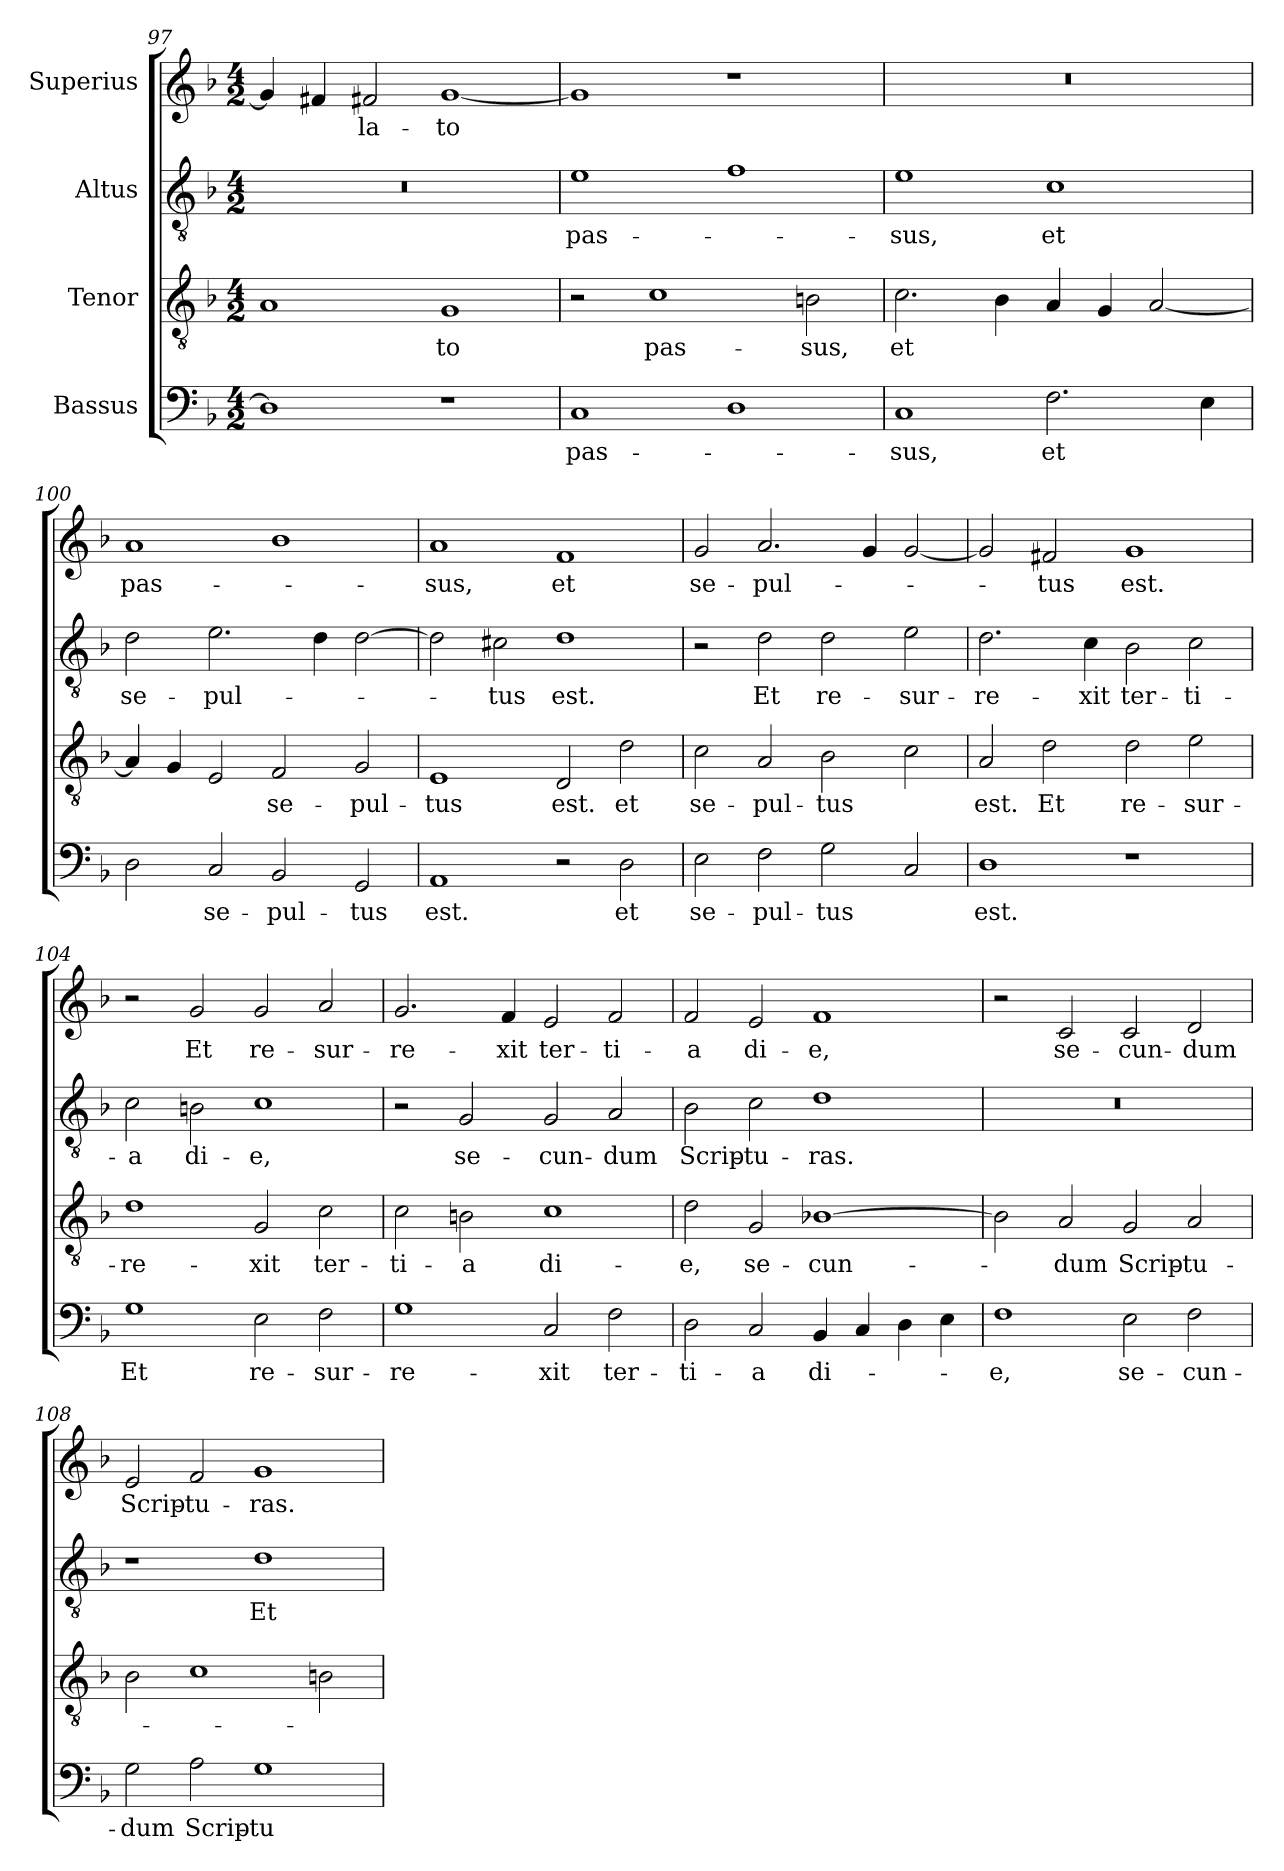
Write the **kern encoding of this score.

**kern	**text	**kern	**text	**kern	**text	**kern	**text
*part4	*part4	*part3	*part3	*part2	*part2	*part1	*part1
*staff4	*staff4	*staff3	*staff3	*staff2	*staff2	*staff1	*staff1
*I"Bassus	*	*I"Tenor	*	*I"Altus	*	*I"Superius	*
*clefF4	*	*clefGv2	*	*clefGv2	*	*clefG2	*
*k[b-]	*	*k[b-]	*	*k[b-]	*	*k[b-]	*
*M4/2	*	*M4/2	*	*M4/2	*	*M4/2	*
=97	=97	=97	=97	=97	=97	=97	=97
1D\]	.	1A/	.	0r	.	4g/]	.
.	.	.	.	.	.	4f#X/	.
.	.	.	.	.	.	2f#X/	-la-
1r	.	1G/	-to	.	.	[1g/	-to
=98	=98	=98	=98	=98	=98	=98	=98
1C/	pas-	2r	.	1e\	pas-	1g/]	.
.	.	1c\	pas-	.	.	.	.
1D\	.	.	.	1f\	.	1r	.
.	.	2B\	-sus,	.	.	.	.
=99	=99	=99	=99	=99	=99	=99	=99
1C/	-sus,	2.c\	et	1e\	-sus,	0r	.
.	.	4B-\	.	.	.	.	.
2.F\	et	4A/	.	1c\	et	.	.
.	.	4G/	.	.	.	.	.
.	.	[2A/	.	.	.	.	.
4E\	.	.	.	.	.	.	.
=100	=100	=100	=100	=100	=100	=100	=100
2D\	.	4A/]	.	2d\	se-	1a/	pas-
.	.	4G/	.	.	.	.	.
2C/	se-	2E/	.	2.e\	-pul-	.	.
2BB-/	-pul-	2F/	se-	.	.	1b-\	.
.	.	.	.	4d\	.	.	.
2GG/	-tus	2G/	-pul-	[2d\	.	.	.
=101	=101	=101	=101	=101	=101	=101	=101
1AA/	est.	1E/	-tus	2d\]	.	1a/	-sus,
.	.	.	.	2c#X\	-tus	.	.
2r	.	2D/	est.	1d\	est.	1f/	et
2D\	et	2d\	et	.	.	.	.
=102	=102	=102	=102	=102	=102	=102	=102
2E\	se-	2c\	se-	2r	.	2g/	se-
2F\	-pul-	2A/	-pul-	2d\	Et	2.a/	-pul-
2G\	-tus	2B-\	-tus	2d\	re-	.	.
.	.	.	.	.	.	4g/	.
2C/	.	2c\	.	2e\	-sur-	[2g/	.
=103	=103	=103	=103	=103	=103	=103	=103
1D\	est.	2A/	est.	2.d\	-re-	2g/]	.
.	.	2d\	Et	.	.	2f#X/	-tus
.	.	.	.	4c\	-xit	.	.
1r	.	2d\	re-	2B-\	ter-	1g/	est.
.	.	2e\	-sur-	2c\	-ti-	.	.
=104	=104	=104	=104	=104	=104	=104	=104
1G\	Et	1d\	-re-	2c\	-a	2r	.
.	.	.	.	2B\	di-	2g/	Et
2E\	re-	2G/	-xit	1c\	-e,	2g/	re-
2F\	-sur-	2c\	ter-	.	.	2a/	-sur-
=105	=105	=105	=105	=105	=105	=105	=105
1G\	-re-	2c\	-ti-	2r	.	2.g/	-re-
.	.	2B\	-a	2G/	se-	.	.
.	.	.	.	.	.	4f/	-xit
2C/	-xit	1c\	di-	2G/	-cun-	2e/	ter-
2F\	ter-	.	.	2A/	-dum	2f/	-ti-
=106	=106	=106	=106	=106	=106	=106	=106
2D\	-ti-	2d\	-e,	2B-\	Scrip-	2f/	-a
2C/	-a	2G/	se-	2c\	-tu-	2e/	di-
4BB-/	di-	[1B-X\	-cun-	1d\	-ras.	1f/	-e,
4C/	.	.	.	.	.	.	.
4D\	.	.	.	.	.	.	.
4E\	.	.	.	.	.	.	.
=107	=107	=107	=107	=107	=107	=107	=107
1F\	-e,	2B-\]	.	0r	.	2r	.
.	.	2A/	-dum	.	.	2c/	se-
2E\	se-	2G/	Scrip-	.	.	2c/	-cun-
2F\	-cun-	2A/	-tu-	.	.	2d/	-dum
=108	=108	=108	=108	=108	=108	=108	=108
2G\	-dum	2B-\	.	1r	.	2e/	Scrip-
2A\	Scrip-	1c\	.	.	.	2f/	-tu-
1G\	-tu-	.	.	1d\	Et	1g/	-ras.
.	.	2B\	.	.	.	.	.
=	=	=	=	=	=	=	=
*-	*-	*-	*-	*-	*-	*-	*-
